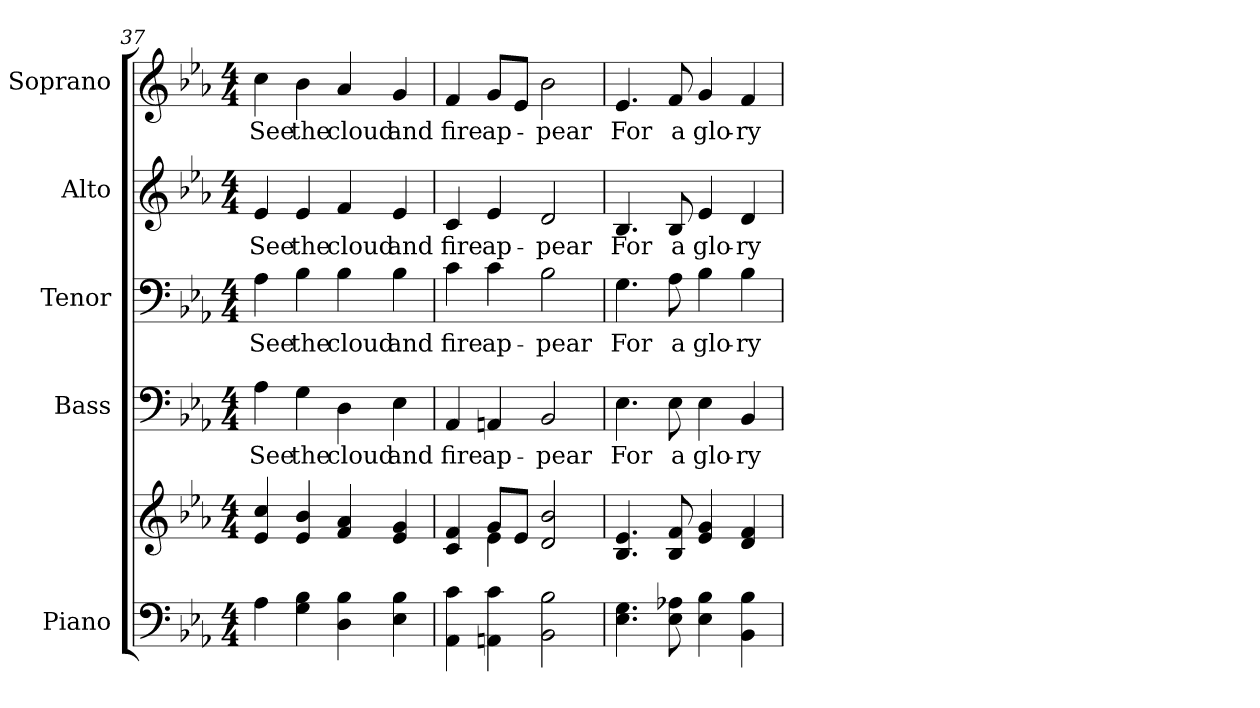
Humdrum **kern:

**kern	**kern	**kern	**text	**kern	**text	**kern	**text	**kern	**text
*part5	*part5	*part4	*part4	*part3	*part3	*part2	*part2	*part1	*part1
*staff6	*staff5	*staff4	*staff4	*staff3	*staff3	*staff2	*staff2	*staff1	*staff1
*I"Piano	*	*I"Bass	*	*I"Tenor	*	*I"Alto	*	*I"Soprano	*
*I'Pno.	*	*I'B.	*	*I'T.	*	*I'A.	*	*I'S.	*
!!LO:PB:g=z
*clefF4	*clefG2	*clefF4	*	*clefF4	*	*clefG2	*	*clefG2	*
*k[b-e-a-]	*k[b-e-a-]	*k[b-e-a-]	*	*k[b-e-a-]	*	*k[b-e-a-]	*	*k[b-e-a-]	*
*E-:	*E-:	*E-:	*	*E-:	*	*E-:	*	*E-:	*
*M4/4	*M4/4	*M4/4	*	*M4/4	*	*M4/4	*	*M4/4	*
=37	=37	=37	=37	=37	=37	=37	=37	=37	=37
!	!	!	!LO:LY:b:color=#000000	!	!	!	!	!	!
!	!	!	!	!	!LO:LY:b:color=#000000	!	!	!	!
!	!	!	!	!	!	!	!LO:LY:b:color=#000000	!	!
!	!	!	!	!	!	!	!	!	!LO:LY:b:color=#000000
4A-i\	4e-i/ 4cci	4A-i\	See	4A-i\	See	4e-i/	See	4cci\	See
!	!	!	!LO:LY:b:color=#000000	!	!	!	!	!	!
!	!	!	!	!	!LO:LY:b:color=#000000	!	!	!	!
!	!	!	!	!	!	!	!LO:LY:b:color=#000000	!	!
!	!	!	!	!	!	!	!	!	!LO:LY:b:color=#000000
4Gi\ 4B-i	4e-i/ 4b-i	4Gi\	the	4B-i\	the	4e-i/	the	4b-i\	the
!	!	!	!LO:LY:b:color=#000000	!	!	!	!	!	!
!	!	!	!	!	!LO:LY:b:color=#000000	!	!	!	!
!	!	!	!	!	!	!	!LO:LY:b:color=#000000	!	!
!	!	!	!	!	!	!	!	!	!LO:LY:b:color=#000000
4Di\ 4B-i	4fi/ 4a-i	4Di\	cloud	4B-i\	cloud	4fi/	cloud	4a-i/	cloud
!	!	!	!LO:LY:b:color=#000000	!	!	!	!	!	!
!	!	!	!	!	!LO:LY:b:color=#000000	!	!	!	!
!	!	!	!	!	!	!	!LO:LY:b:color=#000000	!	!
!	!	!	!	!	!	!	!	!	!LO:LY:b:color=#000000
4E-i\ 4B-i	4e-i/ 4gi	4E-i\	and	4B-i\	and	4e-i/	and	4gi/	and
=38	=38	=38	=38	=38	=38	=38	=38	=38	=38
*	*^	*	*	*	*	*	*	*	*
!	!	!	!	!LO:LY:b:color=#000000	!	!	!	!	!	!
!	!	!	!	!	!	!LO:LY:b:color=#000000	!	!	!	!
!	!	!	!	!	!	!	!	!LO:LY:b:color=#000000	!	!
!	!	!	!	!	!	!	!	!	!	!LO:LY:b:color=#000000
4AA-i\ 4ci	4ci/ 4fi	4ryy	4AA-i/	fire	4ci\	fire	4ci/	fire	4fi/	fire
!	!	!	!	!LO:LY:b:color=#000000	!	!	!	!	!	!
!	!	!	!	!	!	!LO:LY:b:color=#000000	!	!	!	!
!	!	!	!	!	!	!	!	!LO:LY:b:color=#000000	!	!
!	!	!	!	!	!	!	!	!	!	!LO:LY:b:color=#000000
4AAni\ 4ci	8gi/L	4e-i\	4AAni/	ap-	4ci\	ap-	4e-i/	ap-	8gi/L	ap-
.	8e-i/J	.	.	.	.	.	.	.	8e-i/J	.
!	!	!	!	!LO:LY:b:color=#000000	!	!	!	!	!	!
!	!	!	!	!	!	!LO:LY:b:color=#000000	!	!	!	!
!	!	!	!	!	!	!	!	!LO:LY:b:color=#000000	!	!
!	!	!	!	!	!	!	!	!	!	!LO:LY:b:color=#000000
2BB-i\ 2B-i	2di/ 2b-i	2ryy	2BB-i/	-pear	2B-i\	-pear	2di/	-pear	2b-i\	-pear
*	*v	*v	*	*	*	*	*	*	*	*
!!LO:PB:g=z
=39	=39	=39	=39	=39	=39	=39	=39	=39	=39
*	*^	*	*	*	*	*	*	*	*
!	!	!	!	!LO:LY:b:color=#000000	!	!	!	!	!	!
*	*v	*v	*	*	*	*	*	*	*	*
*	*^	*	*	*	*	*	*	*	*
!	!	!	!	!	!	!LO:LY:b:color=#000000	!	!	!	!
*	*v	*v	*	*	*	*	*	*	*	*
*	*^	*	*	*	*	*	*	*	*
!	!	!	!	!	!	!	!	!LO:LY:b:color=#000000	!	!
*	*v	*v	*	*	*	*	*	*	*	*
*	*^	*	*	*	*	*	*	*	*
!	!	!	!	!	!	!	!	!	!	!LO:LY:b:color=#000000
*	*v	*v	*	*	*	*	*	*	*	*
4.E-i\ 4.Gi	4.B-i/ 4.e-i	4.E-i\	For	4.Gi\	For	4.B-i/	For	4.e-i/	For
!	!	!	!LO:LY:b:color=#000000	!	!	!	!	!	!
!	!	!	!	!	!LO:LY:b:color=#000000	!	!	!	!
!	!	!	!	!	!	!	!LO:LY:b:color=#000000	!	!
!	!	!	!	!	!	!	!	!	!LO:LY:b:color=#000000
8E-i\ 8A-Xi	8B-i/ 8fi	8E-i\	a	8A-i\	a	8B-i/	a	8fi/	a
!	!	!	!LO:LY:b:color=#000000	!	!	!	!	!	!
!	!	!	!	!	!LO:LY:b:color=#000000	!	!	!	!
!	!	!	!	!	!	!	!LO:LY:b:color=#000000	!	!
!	!	!	!	!	!	!	!	!	!LO:LY:b:color=#000000
4E-i\ 4B-i	4e-i/ 4gi	4E-i\	glo-	4B-i\	glo-	4e-i/	glo-	4gi/	glo-
!	!	!	!LO:LY:b:color=#000000	!	!	!	!	!	!
!	!	!	!	!	!LO:LY:b:color=#000000	!	!	!	!
!	!	!	!	!	!	!	!LO:LY:b:color=#000000	!	!
!	!	!	!	!	!	!	!	!	!LO:LY:b:color=#000000
4BB-i\ 4B-i	4di/ 4fi	4BB-i/	-ry	4B-i\	-ry	4di/	-ry	4fi/	-ry
=	=	=	=	=	=	=	=	=	=
*-	*-	*-	*-	*-	*-	*-	*-	*-	*-
